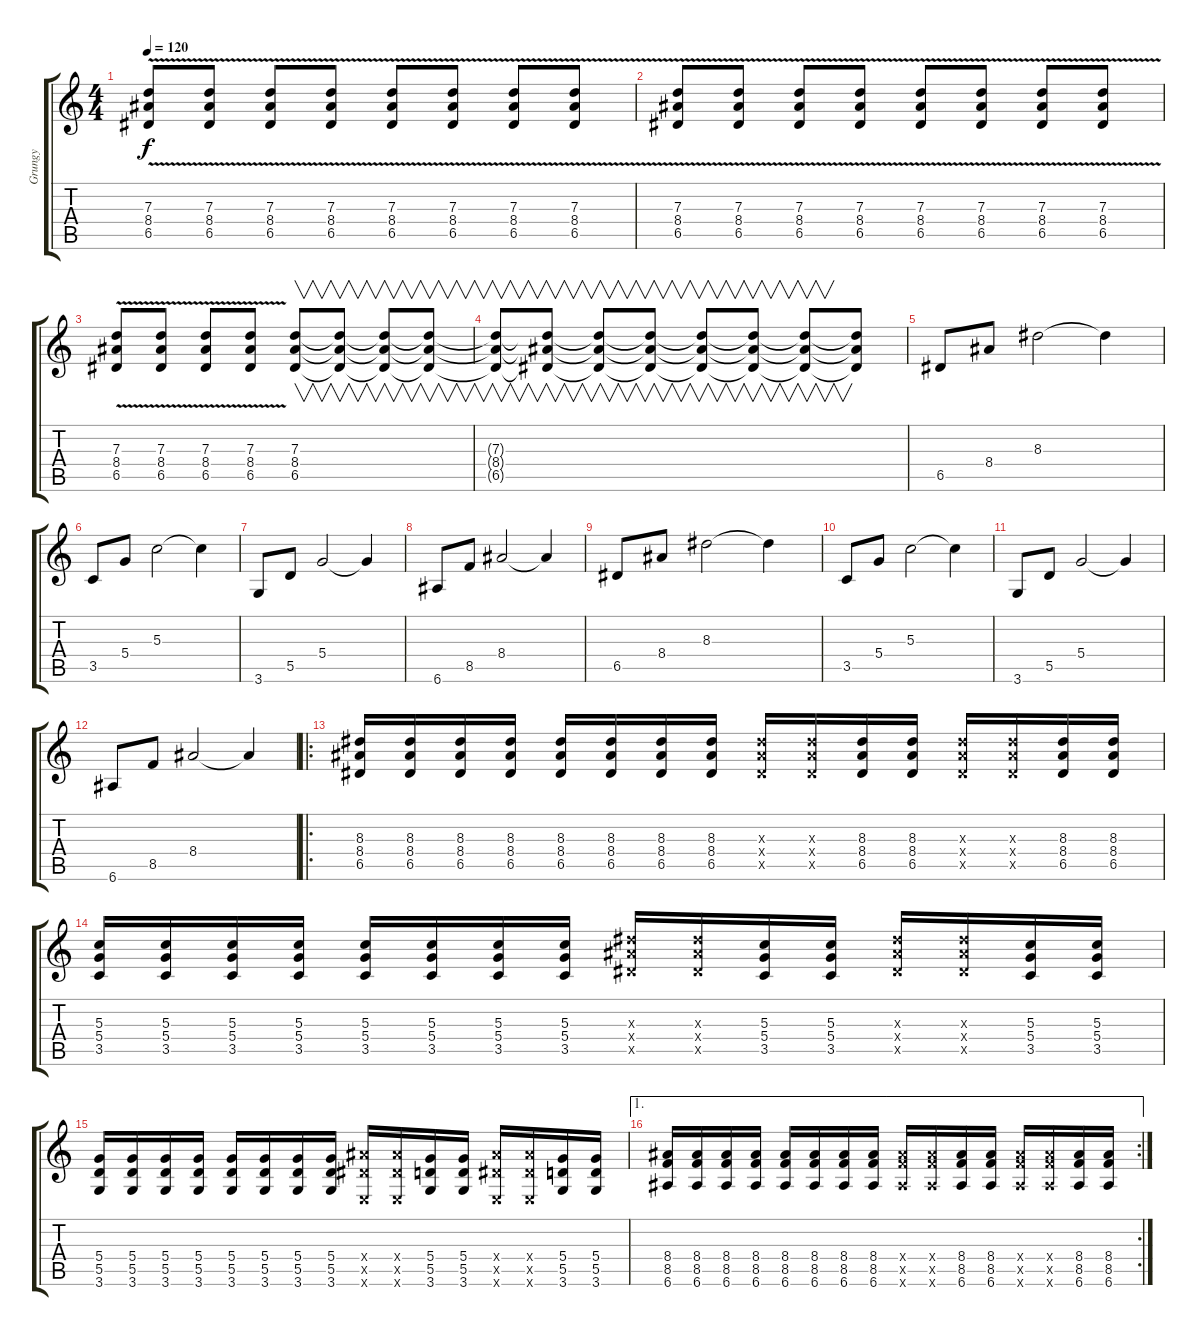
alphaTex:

\track ("Grungy" "Grungy") {instrument distortionguitar}
\staff {score tabs}
\tuning (E4 B3 G3 D3 A2 E2) {hide}
\ts (4 4)
\tempo 120
\clef g2
\ks c
(7.3 8.4 6.5{v}).8{dy f volume 0} (7.3 8.4 6.5{v}).8 (7.3 8.4 6.5{v}).8 (7.3 8.4 6.5{v}).8 (7.3 8.4 6.5{v}).8 (7.3 8.4 6.5{v}).8 (7.3 8.4 6.5{v}).8 (7.3 8.4 6.5{v}).8 |
(7.3 8.4 6.5{v}).8 (7.3 8.4 6.5{v}).8 (7.3 8.4 6.5{v}).8 (7.3 8.4 6.5{v}).8 (7.3 8.4 6.5{v}).8 (7.3 8.4 6.5{v}).8 (7.3 8.4 6.5{v}).8 (7.3 8.4 6.5{v}).8 |
(7.3 8.4 6.5{v}).8 (7.3 8.4 6.5{v}).8 (7.3 8.4 6.5{v}).8 (7.3 8.4 6.5{v}).8 (7.3 8.4 6.5).8{v} (7.3{t} 8.4{t} 6.5{t}).8{v} (7.3{t} 8.4{t} 6.5{t}).8{v} (7.3{t} 8.4{t} 6.5{t}).8{v} |
(7.3{t} 8.4{t} 6.5{t}).8{v} (7.3{t} 8.4{t} 6.5{t}).8{v} (7.3{t} 8.4{t} 6.5{t}).8{v} (7.3{t} 8.4{t} 6.5{t}).8{v} (7.3{t} 8.4{t} 6.5{t}).8{v} (7.3{t} 8.4{t} 6.5{t}).8{v} (7.3{t} 8.4{t} 6.5{t}).8{v} (7.3{t} 8.4{t} 6.5{t}).8 |
6.5.8{volume 12} 8.4.8 8.3.2 8.3{t}.4 |
3.5.8 5.4.8 5.3.2 5.3{t}.4 |
3.6.8 5.5.8 5.4.2 5.4{t}.4 |
6.6.8 8.5.8 8.4.2 8.4{t}.4 |
6.5.8{volume 12} 8.4.8 8.3.2 8.3{t}.4 |
3.5.8 5.4.8 5.3.2 5.3{t}.4 |
3.6.8 5.5.8 5.4.2 5.4{t}.4 |
6.6.8 8.5.8 8.4.2 8.4{t}.4 |
\ro
(8.3 8.4 6.5).16 (8.3 8.4 6.5).16 (8.3 8.4 6.5).16 (8.3 8.4 6.5).16 (8.3 8.4 6.5).16 (8.3 8.4 6.5).16 (8.3 8.4 6.5).16 (8.3 8.4 6.5).16 (8.3{x} 8.4{x} 6.5{x}).16 (8.3{x} 8.4{x} 6.5{x}).16 (8.3 8.4 6.5).16 (8.3 8.4 6.5).16 (8.3{x} 8.4{x} 6.5{x}).16 (8.3{x} 8.4{x} 6.5{x}).16 (8.3 8.4 6.5).16 (8.3 8.4 6.5).16 |
(5.3 5.4 3.5).16 (5.3 5.4 3.5).16 (5.3 5.4 3.5).16 (5.3 5.4 3.5).16 (5.3 5.4 3.5).16 (5.3 5.4 3.5).16 (5.3 5.4 3.5).16 (5.3 5.4 3.5).16 (8.3{x} 8.4{x} 6.5{x}).16 (8.3{x} 8.4{x} 6.5{x}).16 (5.3 5.4 3.5).16 (5.3 5.4 3.5).16 (8.3{x} 8.4{x} 6.5{x}).16 (8.3{x} 8.4{x} 6.5{x}).16 (5.3 5.4 3.5).16 (5.3 5.4 3.5).16 |
(5.4 5.5 3.6).16 (5.4 5.5 3.6).16 (5.4 5.5 3.6).16 (5.4 5.5 3.6).16 (5.4 5.5 3.6).16 (5.4 5.5 3.6).16 (5.4 5.5 3.6).16 (5.4 5.5 3.6).16 (8.4{x} 6.5{x} 0.6{x}).16 (8.4{x} 6.5{x} 0.6{x}).16 (5.4 5.5 3.6).16 (5.4 5.5 3.6).16 (8.4{x} 6.5{x} 0.6{x}).16 (8.4{x} 6.5{x} 0.6{x}).16 (5.4 5.5 3.6).16 (5.4 5.5 3.6).16 |
\ae 1
\rc 2
(8.4 8.5 6.6).16 (8.4 8.5 6.6).16 (8.4 8.5 6.6).16 (8.4 8.5 6.6).16 (8.4 8.5 6.6).16 (8.4 8.5 6.6).16 (8.4 8.5 6.6).16 (8.4 8.5 6.6).16 (8.4{x} 8.5{x} 6.6{x}).16 (8.4{x} 8.5{x} 6.6{x}).16 (8.4 8.5 6.6).16 (8.4 8.5 6.6).16 (8.4{x} 8.5{x} 6.6{x}).16 (8.4{x} 8.5{x} 6.6{x}).16 (8.4 8.5 6.6).16 (8.4 8.5 6.6).16
